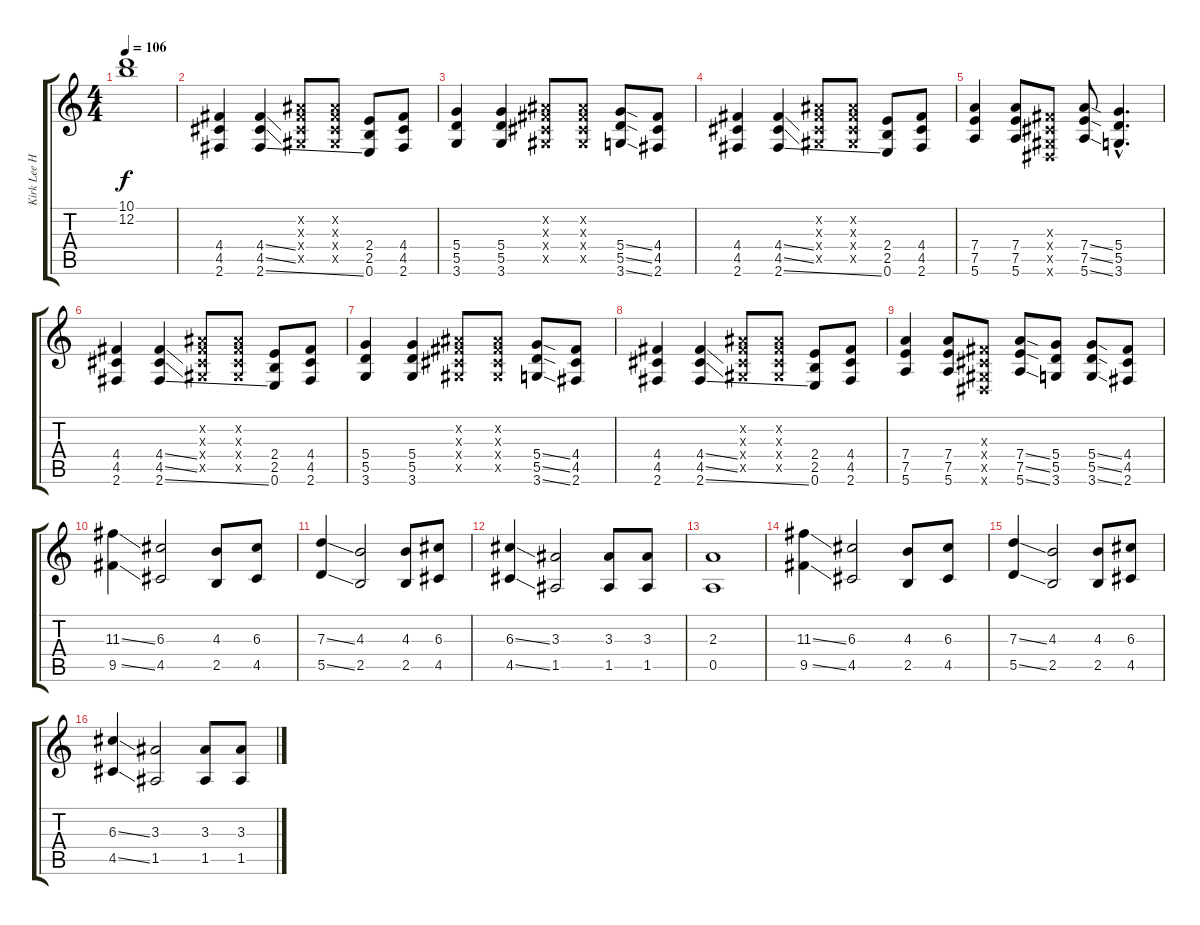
\track ("Kirk Lee Hammett" "Kirk Lee H") {instrument distortionguitar}
\staff {score tabs}
\tuning (E4 B3 G3 D3 A2 E2) {hide}
\ts (4 4)
\tempo 106
\clef g2
\ks c
(10.1{t} 12.2{t}).1{dy f} |
(4.4 4.5 2.6).4 (4.4{ss} 4.5{ss} 2.6{ss}).4 (-1.2{x} -1.3{x} -1.4{x} -1.5{x}).8 (-1.2{x} -1.3{x} -1.4{x} -1.5{x}).8 (2.4 2.5 0.6).8 (4.4 4.5 2.6).8 |
(5.4 5.5 3.6).4 (5.4 5.5 3.6).4 (-1.2{x} -1.3{x} -1.4{x} -1.5{x}).8 (-1.2{x} -1.3{x} -1.4{x} -1.5{x}).8 (5.4{ss} 5.5{ss} 3.6{ss}).8 (4.4 4.5 2.6).8 |
(4.4 4.5 2.6).4 (4.4{ss} 4.5{ss} 2.6{ss}).4 (-1.2{x} -1.3{x} -1.4{x} -1.5{x}).8 (-1.2{x} -1.3{x} -1.4{x} -1.5{x}).8 (2.4 2.5 0.6).8 (4.4 4.5 2.6).8 |
(7.4 7.5 5.6).4 (7.4 7.5 5.6).8 (-1.3{x} -1.4{x} -1.5{x} -1.6{x}).8 (7.4{ss} 7.5{ss} 5.6{ss}).8 (5.4{hac} 5.5{hac} 3.6{hac}).4{d} |
(4.4 4.5 2.6).4 (4.4{ss} 4.5{ss} 2.6{ss}).4 (-1.2{x} -1.3{x} -1.4{x} -1.5{x}).8 (-1.2{x} -1.3{x} -1.4{x} -1.5{x}).8 (2.4 2.5 0.6).8 (4.4 4.5 2.6).8 |
(5.4 5.5 3.6).4 (5.4 5.5 3.6).4 (-1.2{x} -1.3{x} -1.4{x} -1.5{x}).8 (-1.2{x} -1.3{x} -1.4{x} -1.5{x}).8 (5.4{ss} 5.5{ss} 3.6{ss}).8 (4.4 4.5 2.6).8 |
(4.4 4.5 2.6).4 (4.4{ss} 4.5{ss} 2.6{ss}).4 (-1.2{x} -1.3{x} -1.4{x} -1.5{x}).8 (-1.2{x} -1.3{x} -1.4{x} -1.5{x}).8 (2.4 2.5 0.6).8 (4.4 4.5 2.6).8 |
(7.4 7.5 5.6).4 (7.4 7.5 5.6).8 (-1.3{x} -1.4{x} -1.5{x} -1.6{x}).8 (7.4{ss} 7.5{ss} 5.6{ss}).8 (5.4 5.5 3.6).8 (5.4{ss} 5.5{ss} 3.6{ss}).8 (4.4 4.5 2.6).8 |
(11.3{ss} 9.5{ss}).4 (6.3 4.5).2 (4.3 2.5).8 (6.3 4.5).8 |
(7.3{ss} 5.5{ss}).4 (4.3 2.5).2 (4.3 2.5).8 (6.3 4.5).8 |
(6.3{ss} 4.5{ss}).4 (3.3 1.5).2 (3.3 1.5).8 (3.3 1.5).8 |
(2.3 0.5).1 |
(11.3{ss} 9.5{ss}).4 (6.3 4.5).2 (4.3 2.5).8 (6.3 4.5).8 |
(7.3{ss} 5.5{ss}).4 (4.3 2.5).2 (4.3 2.5).8 (6.3 4.5).8 |
(6.3{ss} 4.5{ss}).4 (3.3 1.5).2 (3.3 1.5).8 (3.3 1.5).8
